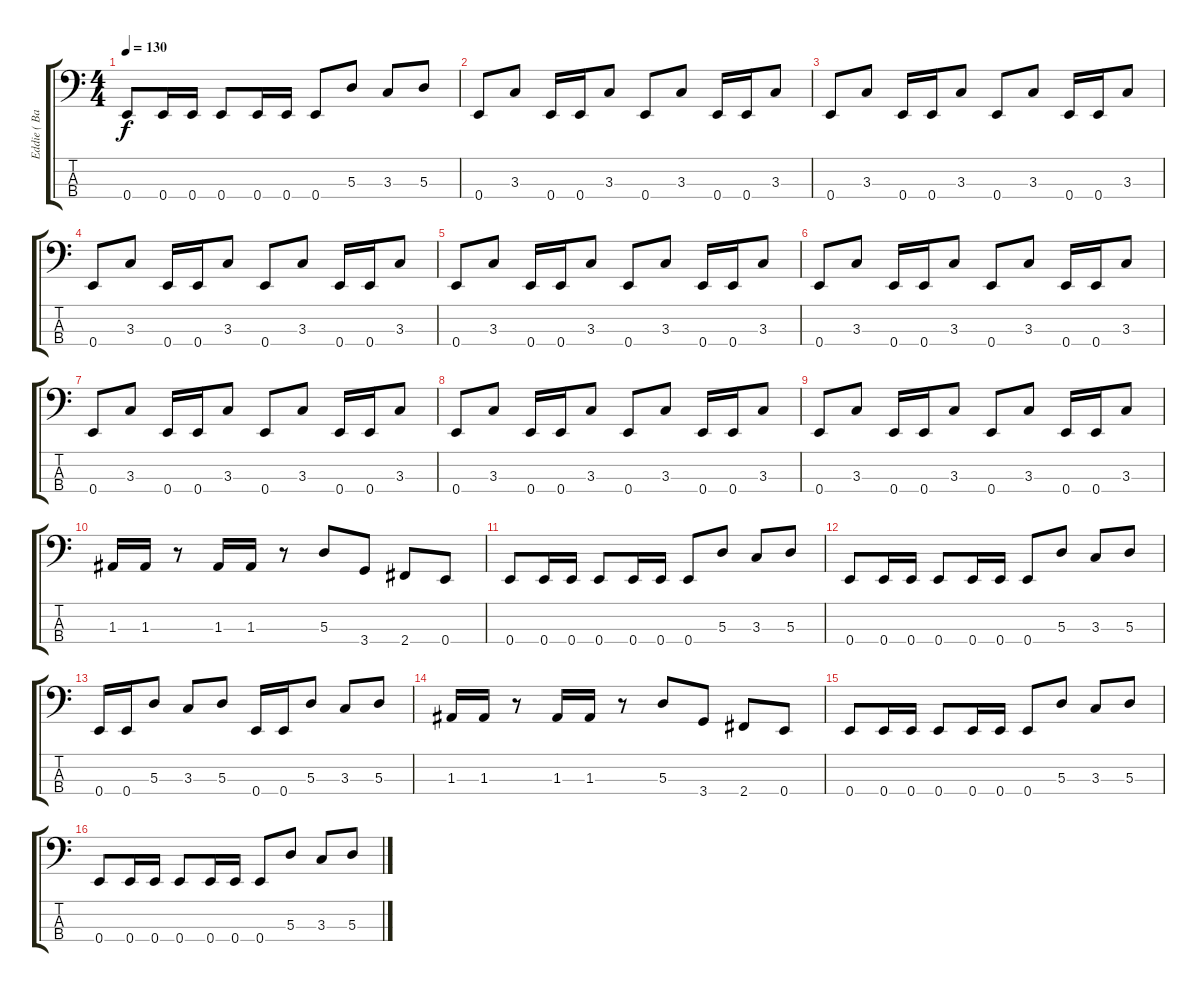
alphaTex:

\track ("Eddie ( Bass )" "Eddie ( Ba") {instrument electricbassfinger}
\staff {score tabs}
\tuning (G2 D2 A1 E1) {hide}
\ts (4 4)
\tempo 130
\clef f4
\ks c
0.4.8{dy f} 0.4.16 0.4.16 0.4.8 0.4.16 0.4.16 0.4.8 5.3.8 3.3.8 5.3.8 |
0.4.8 3.3.8 0.4.16 0.4.16 3.3.8 0.4.8 3.3.8 0.4.16 0.4.16 3.3.8 |
0.4.8 3.3.8 0.4.16 0.4.16 3.3.8 0.4.8 3.3.8 0.4.16 0.4.16 3.3.8 |
0.4.8 3.3.8 0.4.16 0.4.16 3.3.8 0.4.8 3.3.8 0.4.16 0.4.16 3.3.8 |
0.4.8 3.3.8 0.4.16 0.4.16 3.3.8 0.4.8 3.3.8 0.4.16 0.4.16 3.3.8 |
0.4.8 3.3.8 0.4.16 0.4.16 3.3.8 0.4.8 3.3.8 0.4.16 0.4.16 3.3.8 |
0.4.8 3.3.8 0.4.16 0.4.16 3.3.8 0.4.8 3.3.8 0.4.16 0.4.16 3.3.8 |
0.4.8 3.3.8 0.4.16 0.4.16 3.3.8 0.4.8 3.3.8 0.4.16 0.4.16 3.3.8 |
0.4.8 3.3.8 0.4.16 0.4.16 3.3.8 0.4.8 3.3.8 0.4.16 0.4.16 3.3.8 |
1.3.16 1.3.16 r.8 1.3.16 1.3.16 r.8 5.3.8 3.4.8 2.4.8 0.4.8 |
0.4.8 0.4.16 0.4.16 0.4.8 0.4.16 0.4.16 0.4.8 5.3.8 3.3.8 5.3.8 |
0.4.8 0.4.16 0.4.16 0.4.8 0.4.16 0.4.16 0.4.8 5.3.8 3.3.8 5.3.8 |
0.4.16 0.4.16 5.3.8 3.3.8 5.3.8 0.4.16 0.4.16 5.3.8 3.3.8 5.3.8 |
1.3.16 1.3.16 r.8 1.3.16 1.3.16 r.8 5.3.8 3.4.8 2.4.8 0.4.8 |
0.4.8 0.4.16 0.4.16 0.4.8 0.4.16 0.4.16 0.4.8 5.3.8 3.3.8 5.3.8 |
0.4.8 0.4.16 0.4.16 0.4.8 0.4.16 0.4.16 0.4.8 5.3.8 3.3.8 5.3.8
